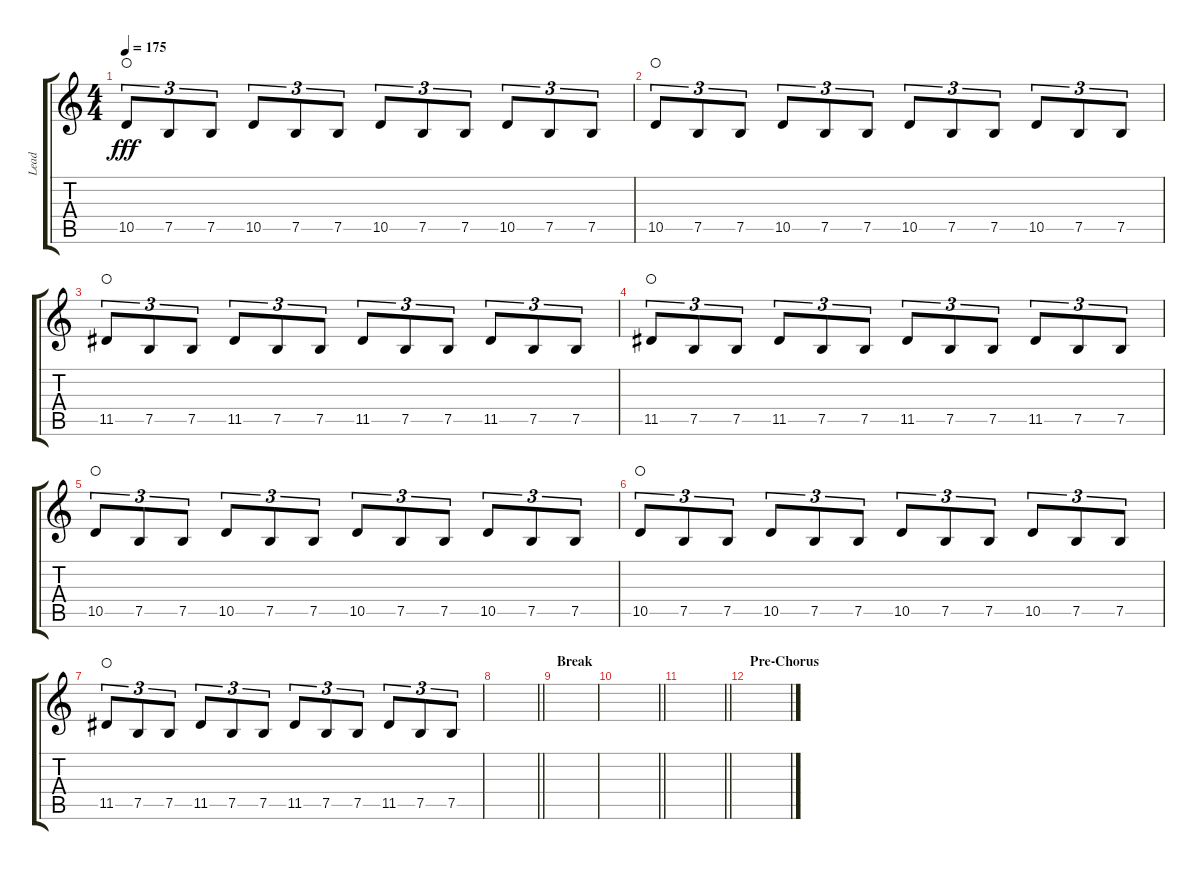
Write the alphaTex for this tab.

\track ("Lead" "Lead") {instrument overdrivenguitar}
\staff {score tabs}
\tuning (B3 Gb3 D3 A2 E2 B1) {hide}
\ts (4 4)
\tempo 175
\clef g2
\ks c
10.5.8{tu (3 2) dy fff waho} 7.5.8{tu (3 2)} 7.5.8{tu (3 2)} 10.5.8{tu (3 2)} 7.5.8{tu (3 2)} 7.5.8{tu (3 2)} 10.5.8{tu (3 2)} 7.5.8{tu (3 2)} 7.5.8{tu (3 2)} 10.5.8{tu (3 2)} 7.5.8{tu (3 2)} 7.5.8{tu (3 2)} |
10.5.8{tu (3 2) waho} 7.5.8{tu (3 2)} 7.5.8{tu (3 2)} 10.5.8{tu (3 2)} 7.5.8{tu (3 2)} 7.5.8{tu (3 2)} 10.5.8{tu (3 2)} 7.5.8{tu (3 2)} 7.5.8{tu (3 2)} 10.5.8{tu (3 2)} 7.5.8{tu (3 2)} 7.5.8{tu (3 2)} |
11.5.8{tu (3 2) waho} 7.5.8{tu (3 2)} 7.5.8{tu (3 2)} 11.5.8{tu (3 2)} 7.5.8{tu (3 2)} 7.5.8{tu (3 2)} 11.5.8{tu (3 2)} 7.5.8{tu (3 2)} 7.5.8{tu (3 2)} 11.5.8{tu (3 2)} 7.5.8{tu (3 2)} 7.5.8{tu (3 2)} |
11.5.8{tu (3 2) waho} 7.5.8{tu (3 2)} 7.5.8{tu (3 2)} 11.5.8{tu (3 2)} 7.5.8{tu (3 2)} 7.5.8{tu (3 2)} 11.5.8{tu (3 2)} 7.5.8{tu (3 2)} 7.5.8{tu (3 2)} 11.5.8{tu (3 2)} 7.5.8{tu (3 2)} 7.5.8{tu (3 2)} |
10.5.8{tu (3 2) waho} 7.5.8{tu (3 2)} 7.5.8{tu (3 2)} 10.5.8{tu (3 2)} 7.5.8{tu (3 2)} 7.5.8{tu (3 2)} 10.5.8{tu (3 2)} 7.5.8{tu (3 2)} 7.5.8{tu (3 2)} 10.5.8{tu (3 2)} 7.5.8{tu (3 2)} 7.5.8{tu (3 2)} |
10.5.8{tu (3 2) waho} 7.5.8{tu (3 2)} 7.5.8{tu (3 2)} 10.5.8{tu (3 2)} 7.5.8{tu (3 2)} 7.5.8{tu (3 2)} 10.5.8{tu (3 2)} 7.5.8{tu (3 2)} 7.5.8{tu (3 2)} 10.5.8{tu (3 2)} 7.5.8{tu (3 2)} 7.5.8{tu (3 2)} |
11.5.8{tu (3 2) waho} 7.5.8{tu (3 2)} 7.5.8{tu (3 2)} 11.5.8{tu (3 2)} 7.5.8{tu (3 2)} 7.5.8{tu (3 2)} 11.5.8{tu (3 2)} 7.5.8{tu (3 2)} 7.5.8{tu (3 2)} 11.5.8{tu (3 2)} 7.5.8{tu (3 2)} 7.5.8{tu (3 2)} |
\barLineRight lightlight
|
\section ("" "Break")
|
\barLineRight lightlight
|
\barLineRight lightlight
|
\section ("" "Pre-Chorus")
